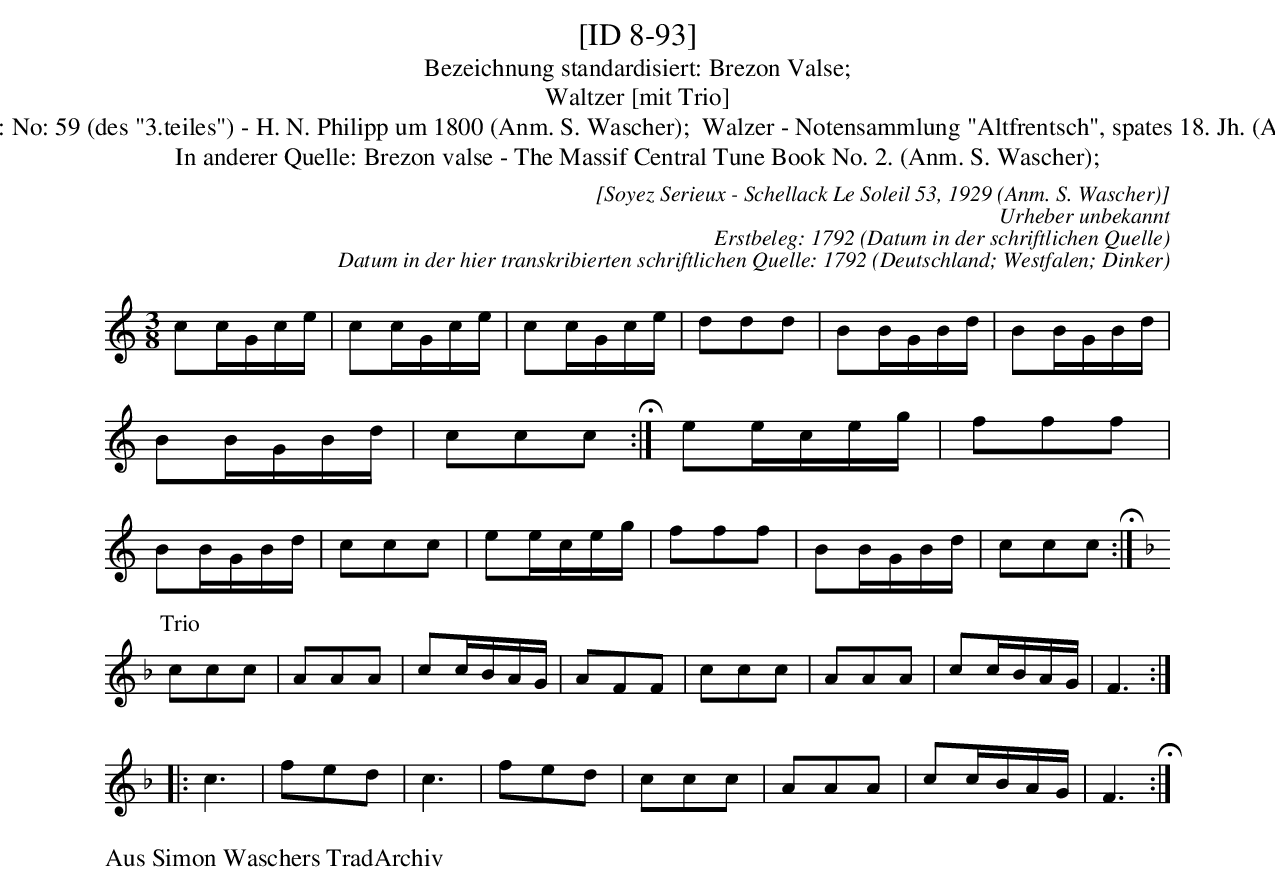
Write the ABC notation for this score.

X:1
T:[ID 8-93]
T:Bezeichnung standardisiert: Brezon Valse;
T:Waltzer [mit Trio]
T:In anderer Quelle: No: 59 (des "3.teiles") - H. N. Philipp um 1800 (Anm. S. Wascher);  Walzer - Notensammlung "Altfrentsch", spates 18. Jh. (Anm. S. Wascher);
C:[Soyez Serieux - Schellack Le Soleil 53, 1929 (Anm. S. Wascher)]
T:In anderer Quelle: Brezon valse - The Massif Central Tune Book No. 2. (Anm. S. Wascher);
C:Urheber unbekannt
C:Erstbeleg: 1792 (Datum in der schriftlichen Quelle)
C:Datum in der hier transkribierten schriftlichen Quelle: 1792
O:Deutschland; Westfalen; Dinker
M:3/8
L:1/16
K:C
c2cGce | c2cGce | c2cGce | d2d2d2 | B2BGBd | B2BGBd | B2BGBd | c2c2c2 H:|e2eceg | f2f2f2 | B2BGBd | c2c2c2 | e2eceg | f2f2f2 | B2BGBd | c2c2c2 H:|
P:Trio
K:F
c2c2c2 | A2A2A2 | c2cBAG | A2F2F2 | c2c2c2 | A2A2A2 | c2cBAG | F6 ::
c6 | f2e2d2 | c6 | f2e2d2 | c2c2c2 | A2A2A2 | c2cBAG | F6 H:|
